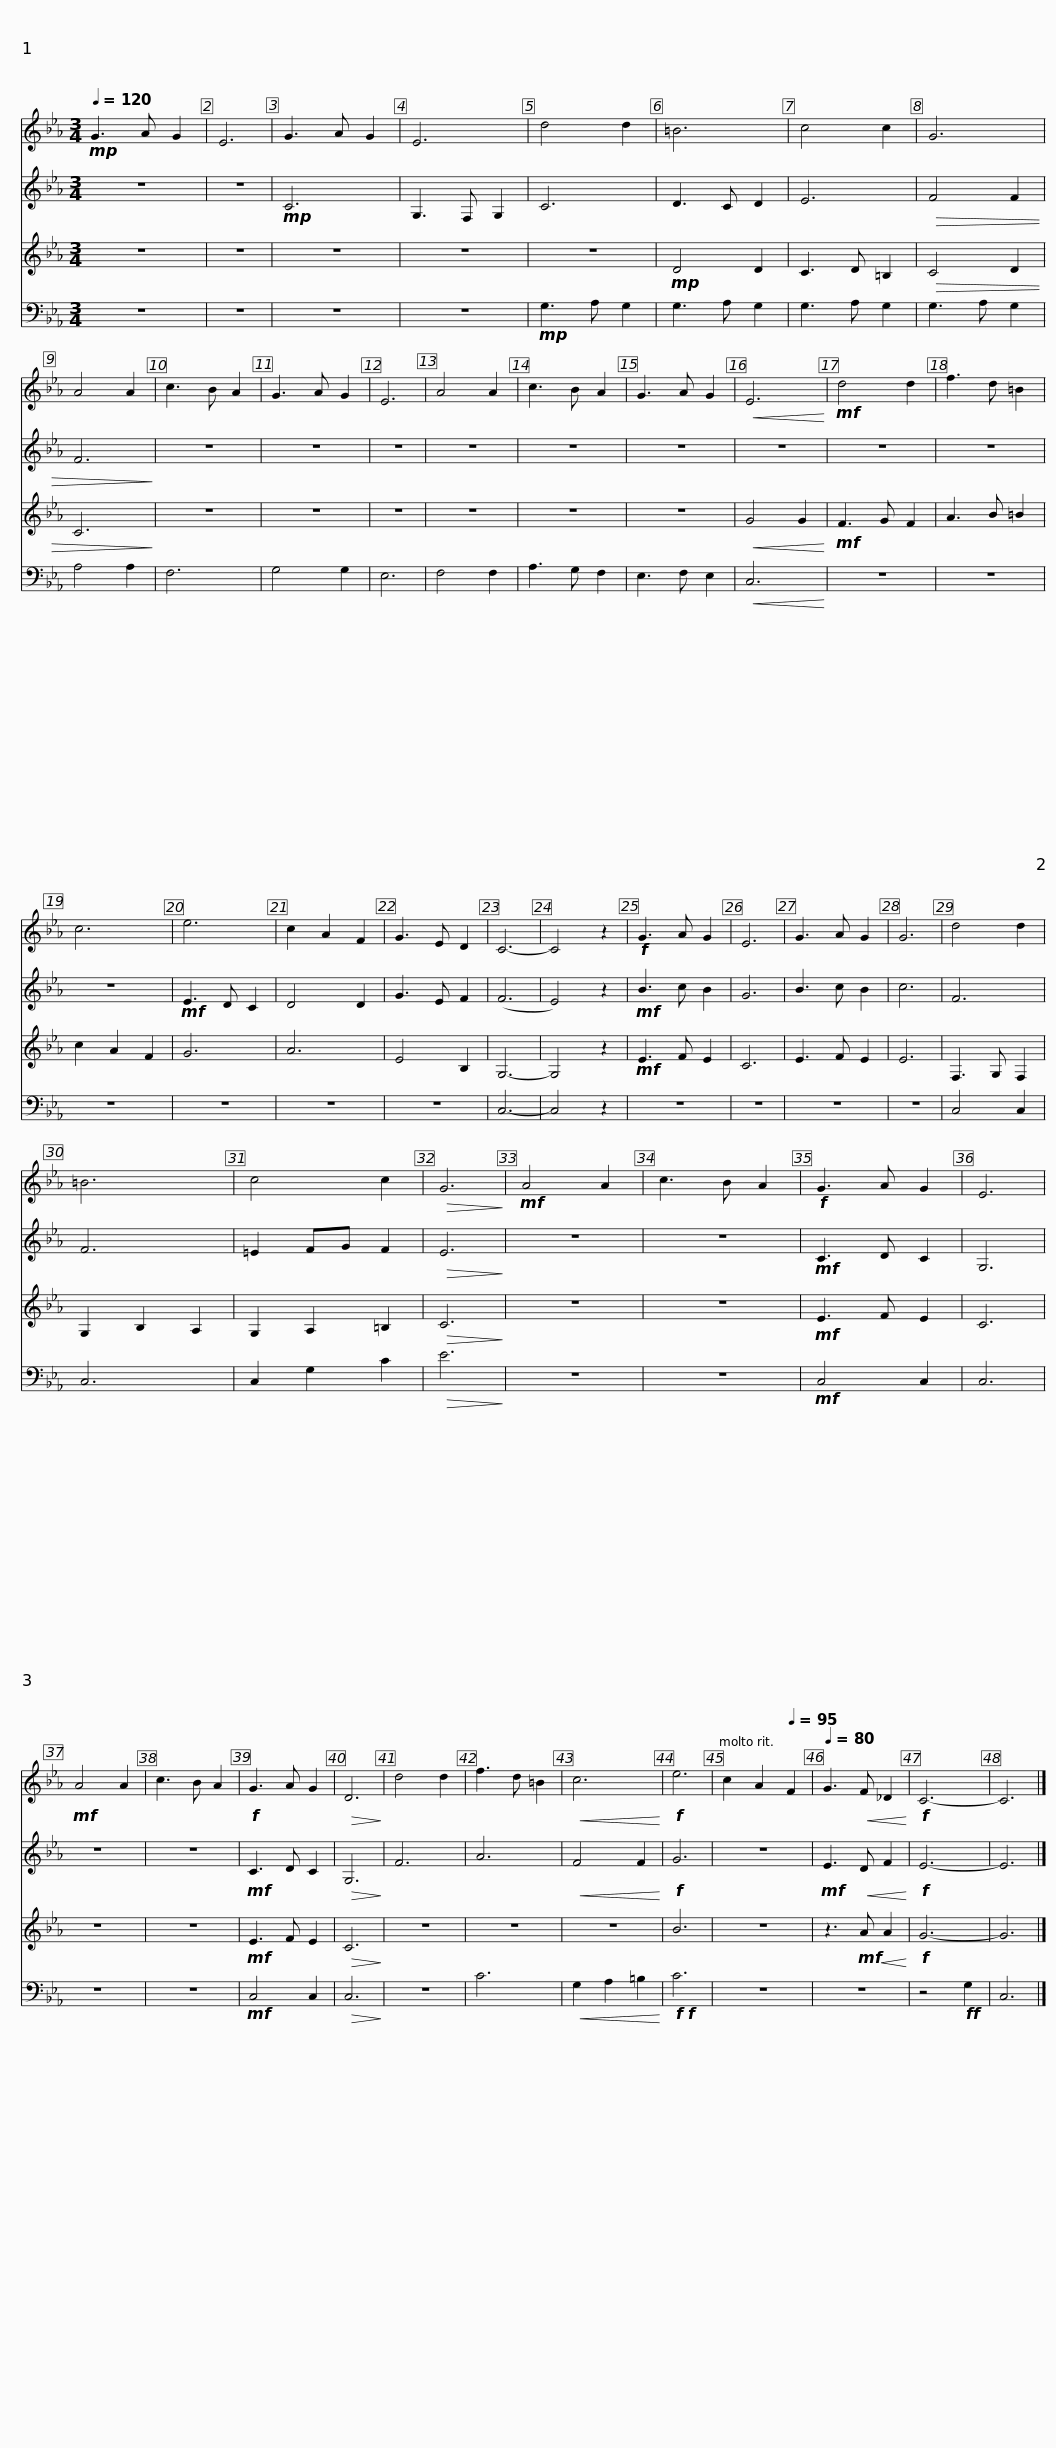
X:1
%%score 1 2 3 4
L:1/8
Q:1/4=120
M:3/4
I:linebreak $
K:none
V:1 treble transpose=-7
V:2 treble transpose=-7
V:3 treble transpose=-7
V:4 bass transpose=-7
V:1
[K:Eb]!mp! G3 A G2 | E6 | G3 A G2 | E6 | d4 d2 | %5
 =B6 | c4 c2 | G6 | A4 A2 |$ c3 B A2 | %10
 G3 A G2 | E6 | A4 A2 | c3 B A2 | G3 A G2 | %15
!<(! E6!<)! |!mf! d4 d2 | f3 d =B2 | c6 | e6 |$ %20
 c2 A2 F2 | G3 E D2 | C6- | C4 z2 |!f! G3 A G2 | %25
 E6 | G3 A G2 | G6 | d4 d2 | =B6 | %30
 c4 c2 |$!>(! G6!>)! |!mf! A4 A2 | c3 B A2 |!f! G3 A G2 | %35
 E6 |!mf! A4 A2 | c3 B A2 |!f! G3 A G2 |!>(! D6!>)! | %40
 d4 d2 | f3 d =B2 |!<(! c6!<)! |$!f! e6 |[Q:1/4=110] c2[Q:1/4=110] A2[Q:1/4=95] F2 | %45
[Q:1/4=80] G3!<(! F _D2!<)! |!f! C6- | C6 |] %48
V:2
[K:Eb] z6 | z6 |!mp! C6 | G,3 F, G,2 | C6 | %5
 D3 C D2 | E6 |!>(! F4 F2 | F6!>)! |$ z6 | %10
 z6 | z6 | z6 | z6 | z6 | %15
 z6 | z6 | z6 | z6 |!mf! E3 D C2 |$ %20
 D4 D2 | G3 E F2 | (F6 | E4) z2 |!mf! B3 c B2 | %25
 G6 | B3 c B2 | c6 | F6 | F6 | %30
 =E2 FG F2 |$!>(! E6!>)! | z6 | z6 |!mf! C3 D C2 | %35
 G,6 | z6 | z6 |!mf! C3 D C2 |!>(! G,6!>)! | %40
 F6 | A6 |!<(! F4 F2!<)! |$!f! G6 | z6 | %45
!mf! E3!<(! D F2!<)! |!f! E6- | E6 |] %48
V:3
[K:Eb] z6 | z6 | z6 | z6 | z6 | %5
!mp! D4 D2 | C3 D =B,2 |!>(! C4 D2 | C6!>)! |$ z6 | %10
 z6 | z6 | z6 | z6 | z6 | %15
!<(! G4 G2!<)! |!mf! F3 G F2 | A3 B =B2 | c2 A2 F2 | G6 |$ %20
 A6 | E4 B,2 | G,6- | G,4 z2 |!mf! E3 F E2 | %25
 C6 | E3 F E2 | E6 | F,3 G, F,2 | G,2 B,2 A,2 | %30
 G,2 A,2 =B,2 |$!>(! C6!>)! | z6 | z6 |!mf! E3 F E2 | %35
 C6 | z6 | z6 |!mf! E3 F E2 |!>(! C6!>)! | %40
 z6 | z6 | z6 |$ B6 | z6 | %45
 z3!mf!!<(! A A2!<)! |!f! G6- | G6 |] %48
V:4
[K:Eb] z6 | z6 | z6 | z6 |!mp! G,3 A, G,2 | %5
 G,3 A, G,2 | G,3 A, G,2 | G,3 A, G,2 | A,4 A,2 |$ F,6 | %10
 G,4 G,2 | E,6 | F,4 F,2 | A,3 G, F,2 | E,3 F, E,2 | %15
!<(! C,6!<)! | z6 | z6 | z6 | z6 |$ %20
 z6 | z6 | C,6- | C,4 z2 | z6 | %25
 z6 | z6 | z6 | C,4 C,2 | C,6 | %30
 C,2 G,2 C2 |$!>(! E6!>)! | z6 | z6 |!mf! C,4 C,2 | %35
 C,6 | z6 | z6 |!mf! C,4 C,2 |!>(! C,6!>)! | %40
 z6 | C6 |!<(! G,2 A,2 =B,2!<)! |$!f!!f! C6 | z6 | %45
 z6 | z4!ff! G,2 | C,6 |] %48
